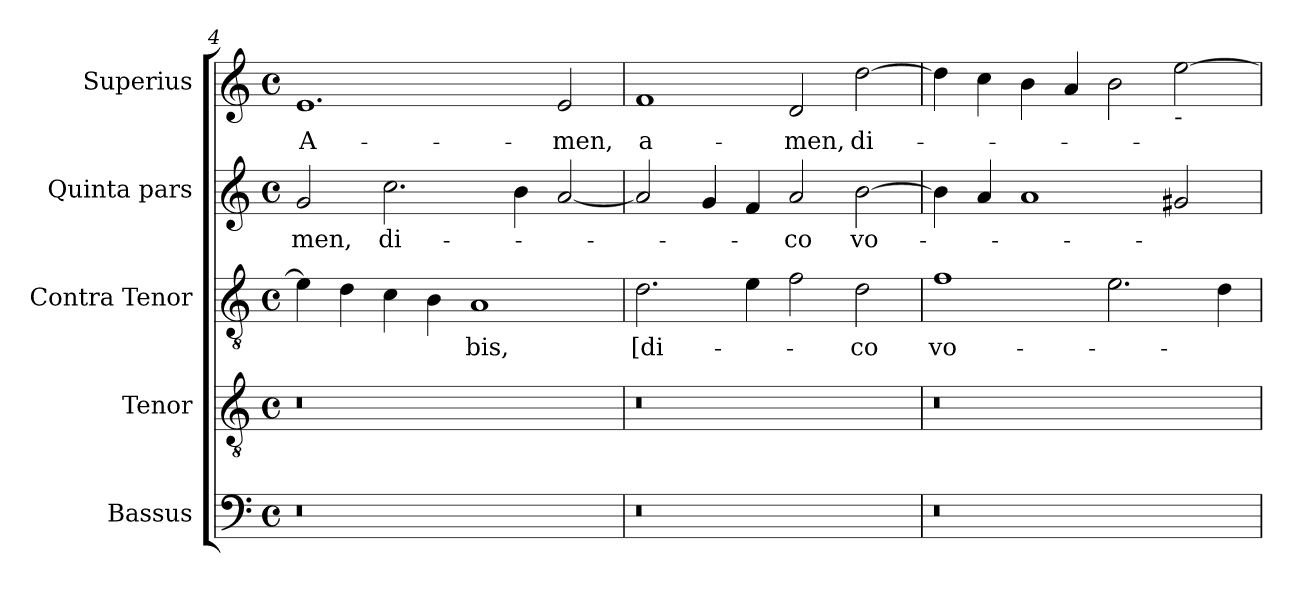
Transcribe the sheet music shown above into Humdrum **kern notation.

**kern	**kern	**kern	**text	**kern	**text	**kern	**text
*part5	*part4	*part3	*part3	*part2	*part2	*part1	*part1
*staff5	*staff4	*staff3	*staff3	*staff2	*staff2	*staff1	*staff1
*I"Bassus	*I"Tenor	*I"Contra Tenor	*	*I"Quinta pars	*	*I"Superius	*
*clefF4	*clefGv2	*clefGv2	*	*clefG2	*	*clefG2	*
*M4/4	*M4/4	*M4/4	*	*M4/4	*	*M4/4	*
*met(c)	*met(c)	*met(c)	*	*met(c)	*	*met(c)	*
=4	=4	=4	=4	=4	=4	=4	=4
!	!	!	!	!	!LO:LY:b:cj	!	!LO:LY:b:cj
0r	0r	4e\]	.	2g/	-men,	1.e	A-
.	.	4d\	.	.	.	.	.
!	!	!	!	!	!LO:LY:b:cj	!	!
.	.	4c\	.	2.cc\	di-	.	.
.	.	4B\	.	.	.	.	.
!	!	!	!LO:LY:b:cj	!	!	!	!
.	.	1A	-bis,	.	.	.	.
.	.	.	.	4b\	.	.	.
!	!	!	!	!	!	!	!LO:LY:b:cj
.	.	.	.	[<2a/	.	2e/	-men,
=5	=5	=5	=5	=5	=5	=5	=5
!	!	!	!LO:LY:b:cj	!	!	!	!LO:LY:b:rj
0r	0r	2.d\	[di-	2a/]	.	1f	a-
.	.	.	.	4g/	.	.	.
.	.	4e\	.	4f/	.	.	.
!	!	!	!	!	!LO:LY:b:cj	!	!LO:LY:b:cj
.	.	2f\	.	2a/	-co	2d/	-men,
!	!	!	!LO:LY:b:cj	!	!LO:LY:b:cj	!	!LO:LY:b:cj
.	.	2d\	-co	[<2b\	vo-	[<2dd\	di-
!!LO:LB:g=z
=6	=6	=6	=6	=6	=6	=6	=6
!	!	!	!LO:LY:b:cj	!	!	!	!
0r	0r	1f	vo-	4b\]	.	4dd\]	.
.	.	.	.	4a/	.	4cc\	.
.	.	.	.	1a	.	4b\	.
.	.	.	.	.	.	4a/	.
.	.	2.e\	.	.	.	2b\	.
!	!	!	!	!	!	!LO:TX:b:t=-	!
.	.	.	.	2g#X/	.	[>2ee\	.
.	.	4d\	.	.	.	.	.
=	=	=	=	=	=	=	=
*-	*-	*-	*-	*-	*-	*-	*-
